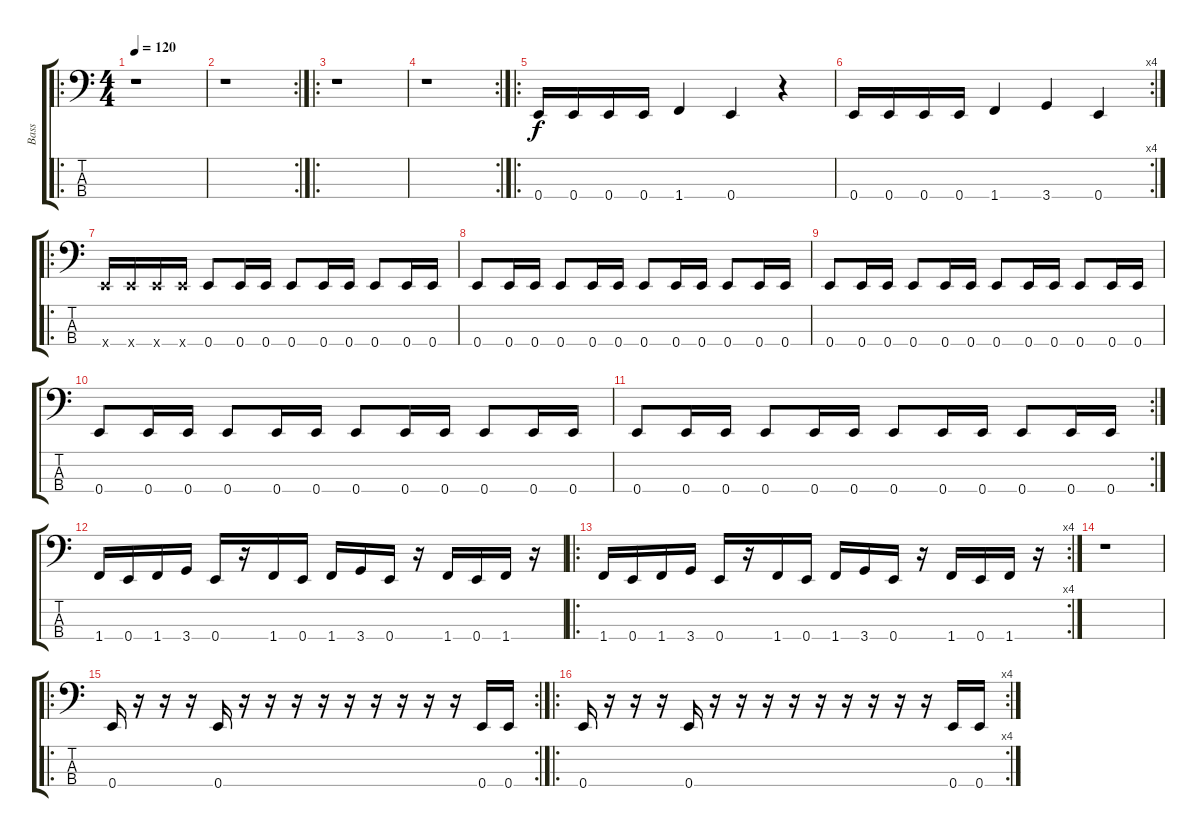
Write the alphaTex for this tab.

\track ("Bass" "Bass") {instrument electricbassfinger}
\staff {score tabs}
\tuning (G2 D2 A1 E1) {hide}
\ro
\ts (4 4)
\tempo 120
\clef f4
\ks c
r.1{dy f instrument electricbassfinger} |
\rc 2
r.1 |
\ro
r.1 |
\rc 2
r.1 |
\ro
0.4.16 0.4.16 0.4.16 0.4.16 1.4.4 0.4.4 r.4 |
\rc 4
0.4.16 0.4.16 0.4.16 0.4.16 1.4.4 3.4.4 0.4.4 |
\ro
0.4{x}.16 0.4{x}.16 0.4{x}.16 0.4{x}.16 0.4.8 0.4.16 0.4.16 0.4.8 0.4.16 0.4.16 0.4.8 0.4.16 0.4.16 |
0.4.8 0.4.16 0.4.16 0.4.8 0.4.16 0.4.16 0.4.8 0.4.16 0.4.16 0.4.8 0.4.16 0.4.16 |
0.4.8 0.4.16 0.4.16 0.4.8 0.4.16 0.4.16 0.4.8 0.4.16 0.4.16 0.4.8 0.4.16 0.4.16 |
0.4.8 0.4.16 0.4.16 0.4.8 0.4.16 0.4.16 0.4.8 0.4.16 0.4.16 0.4.8 0.4.16 0.4.16 |
\rc 2
0.4.8 0.4.16 0.4.16 0.4.8 0.4.16 0.4.16 0.4.8 0.4.16 0.4.16 0.4.8 0.4.16 0.4.16 |
1.4.16 0.4.16 1.4.16 3.4.16 0.4.16 r.16 1.4.16 0.4.16 1.4.16 3.4.16 0.4.16 r.16 1.4.16 0.4.16 1.4.16 r.16 |
\ro
\rc 4
1.4.16 0.4.16 1.4.16 3.4.16 0.4.16 r.16 1.4.16 0.4.16 1.4.16 3.4.16 0.4.16 r.16 1.4.16 0.4.16 1.4.16 r.16 |
r.1 |
\ro
\rc 2
0.4.16 r.16 r.16 r.16 0.4.16 r.16 r.16 r.16 r.16 r.16 r.16 r.16 r.16 r.16 0.4.16 0.4.16 |
\ro
\rc 4
0.4.16 r.16 r.16 r.16 0.4.16 r.16 r.16 r.16 r.16 r.16 r.16 r.16 r.16 r.16 0.4.16 0.4.16
